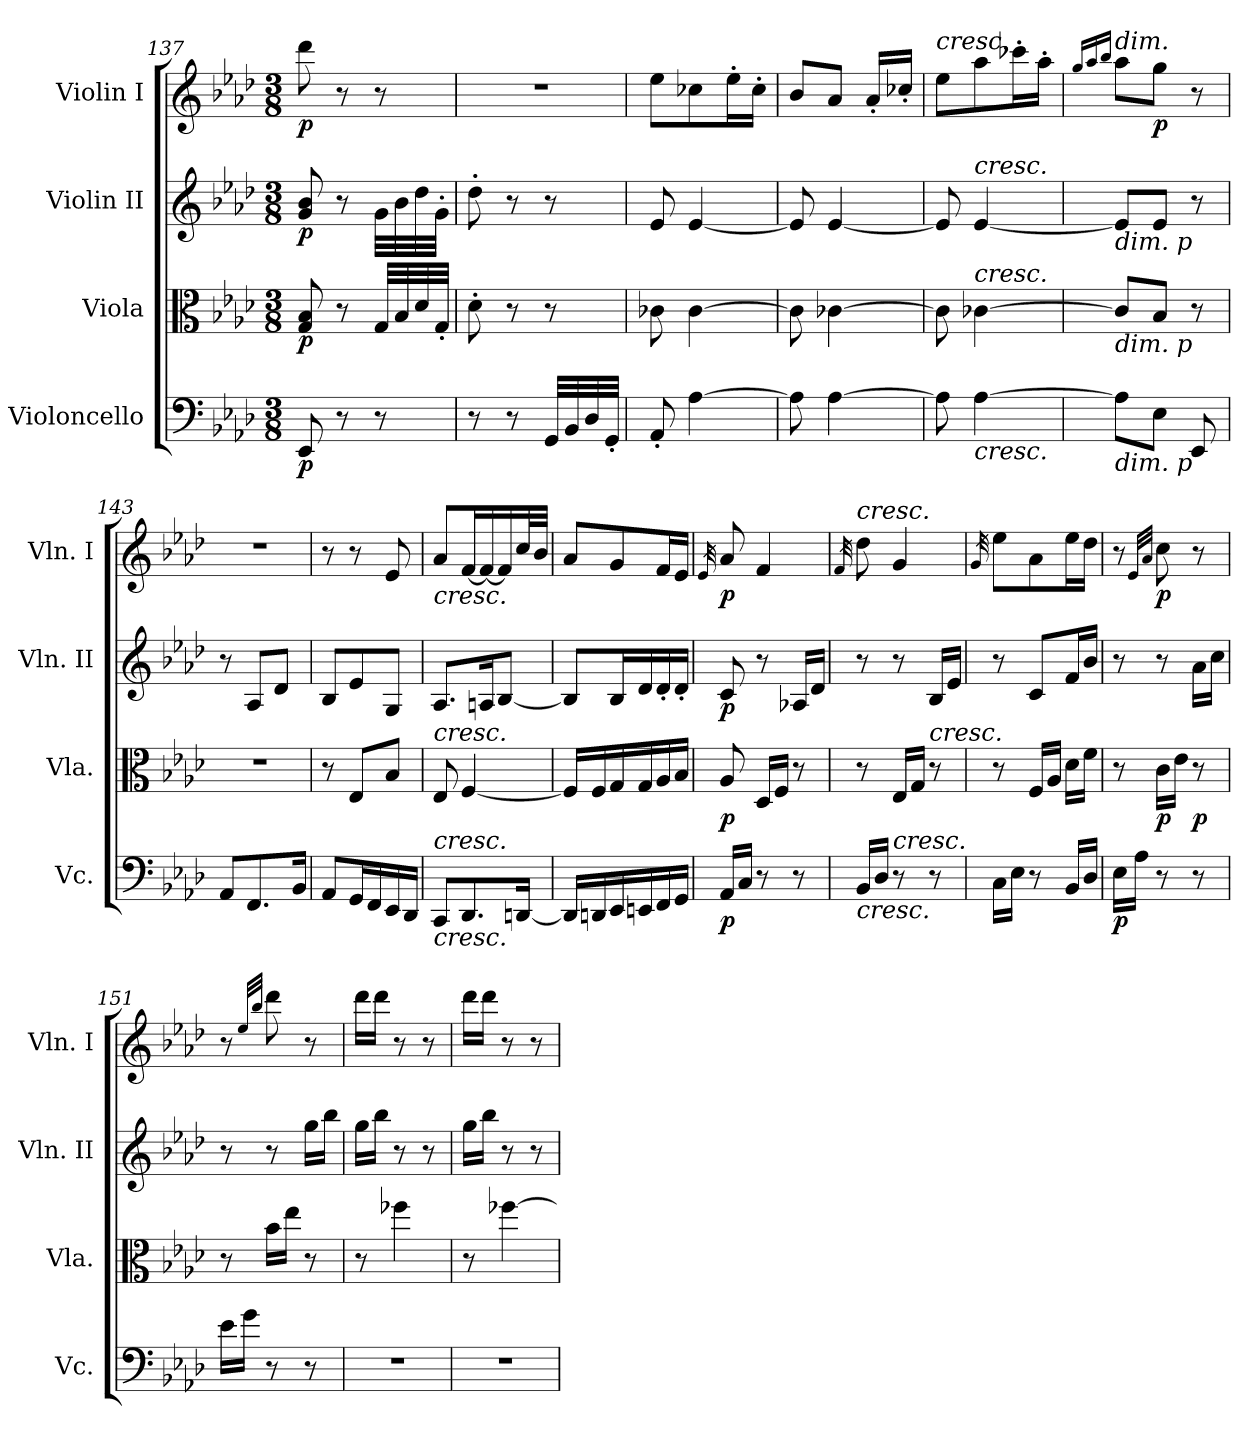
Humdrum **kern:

**kern	**dynam	**kern	**dynam	**kern	**dynam	**kern	**dynam
*part4	*part4	*part3	*part3	*part2	*part2	*part1	*part1
*staff4	*staff4	*staff3	*staff3	*staff2	*staff2	*staff1	*staff1
*I"Violoncello	*	*I"Viola	*	*I"Violin II	*	*I"Violin I	*
*I'Vc.	*	*I'Vla.	*	*I'Vln. II	*	*I'Vln. I	*
*clefF4	*	*clefC3	*	*clefG2	*	*clefG2	*
*k[b-e-a-d-]	*	*k[b-e-a-d-]	*	*k[b-e-a-d-]	*	*k[b-e-a-d-]	*
*A-:	*	*A-:	*	*A-:	*	*A-:	*
*M3/8	*	*M3/8	*	*M3/8	*	*M3/8	*
=137	=137	=137	=137	=137	=137	=137	=137
!	!LO:DY:b	!	!LO:DY:b	!	!LO:DY:b	!	!LO:DY:b
8EE-/	p	8G/ 8B-/	p	8g/ 8b-/	p	8ddd-\	p
8r	.	8r	.	8r	.	8r	.
8r	.	32G/LLL	.	32g\LLL	.	8r	.
.	.	32B-/	.	32b-\	.	.	.
.	.	32d-/	.	32dd-\	.	.	.
.	.	32G'/JJJ	.	32g'\JJJ	.	.	.
=138	=138	=138	=138	=138	=138	=138	=138
8r	.	8d-'\	.	8dd-'\	.	4.r	.
8r	.	8r	.	8r	.	.	.
32GG/LLL	.	8r	.	8r	.	.	.
32BB-/	.	.	.	.	.	.	.
32D-/	.	.	.	.	.	.	.
32GG'/JJJ	.	.	.	.	.	.	.
=139	=139	=139	=139	=139	=139	=139	=139
8AA-'/	.	8c-X\	.	8e-/	.	8ee-\L	.
[4A-\	.	[4c-\	.	[4e-/	.	8cc-X\	.
.	.	.	.	.	.	16ee-'\L	.
.	.	.	.	.	.	16cc-'\JJ	.
=140	=140	=140	=140	=140	=140	=140	=140
8A-\]	.	8c-\]	.	8e-/]	.	8b-/L	.
[4A-\	.	[4c-X\	.	[4e-/	.	8a-/J	.
.	.	.	.	.	.	16a-'/LL	.
.	.	.	.	.	.	16cc-X'/JJ	.
=141	=141	=141	=141	=141	=141	=141	=141
!	!	!	!	!	!	!LO:TX:a:i:t=cresc.	!
8A-\]	.	8c-\]	.	8e-/]	.	8ee-\L	.
!	!	!	!	!LO:TX:a:i:t=cresc.	!	!	!
!	!	!LO:TX:a:i:t=cresc.	!	!	!	!	!
!LO:TX:b:i:t=cresc.	!	!	!	!	!	!	!
[4A-\	.	[4c-X\	.	[4e-/	.	8aa-\	.
.	.	.	.	.	.	16ccc-X'\L	.
.	.	.	.	.	.	16aa-'\JJ	.
=142	=142	=142	=142	=142	=142	=142	=142
.	.	.	.	.	.	16qgg/LL	.
.	.	.	.	.	.	16qaa-/	.
.	.	.	.	.	.	16qbb-/JJ	.
!	!	!	!	!	!	!LO:TX:a:i:t=dim.	!
!	!	!	!	!LO:TX:b:i:t=dim. p	!	!	!
!	!	!LO:TX:b:i:t=dim. p	!	!	!	!	!
!LO:TX:b:i:t=dim. p	!	!	!	!	!	!	!
8A-\L]	.	8c-/L]	.	8e-/L]	.	8aa-\L	.
!	!	!	!	!	!	!	!LO:DY:b
8E-\J	.	8B-/J	.	8e-/J	.	8gg\J	p
8EE-/	.	8r	.	8r	.	8r	.
=143	=143	=143	=143	=143	=143	=143	=143
8AA-/L	.	4.r	.	8r	.	4.r	.
8.FF/	.	.	.	8A-/L	.	.	.
.	.	.	.	8d-/J	.	.	.
16BB-/Jk	.	.	.	.	.	.	.
=144	=144	=144	=144	=144	=144	=144	=144
8AA-/L	.	8r	.	8B-/L	.	8r	.
16GG/L	.	8E-/L	.	8e-/	.	8r	.
16FF/	.	.	.	.	.	.	.
16EE-/	.	8B-/J	.	8G/J	.	8e-/	.
16DD-/JJ	.	.	.	.	.	.	.
=145	=145	=145	=145	=145	=145	=145	=145
!	!	!	!	!	!	!LO:TX:b:i:t=cresc.	!
!	!	!LO:TX:a:i:t=cresc.	!	!	!	!	!
!LO:TX:b:i:t=cresc.	!	!	!	!	!	!	!
!LO:TX:a:i:t=cresc.	!	!	!	!	!	!	!
8CC/L	.	8E-/	.	8.A-/L	.	8a-/L	.
8.DD-/	.	[4F/	.	.	.	[16f/L	.
.	.	.	.	16An/K	.	16f/_	.
.	.	.	.	[8B-/J	.	16f/]	.
[16DDn/Jk	.	.	.	.	.	32cc/L	.
.	.	.	.	.	.	32b-/JJJ	.
=146	=146	=146	=146	=146	=146	=146	=146
16DD/LL]	.	16F/LL]	.	8B-/L]	.	8a-/L	.
16DDn/	.	16F/	.	.	.	.	.
16EE-/	.	16G/	.	16B-/L	.	8g/	.
16EEn/	.	16G/	.	16d-/	.	.	.
16FF/	.	16A-/	.	16d-'/	.	16f/L	.
16GG/JJ	.	16B-/JJ	.	16d-'/JJ	.	16e-/JJ	.
=147	=147	=147	=147	=147	=147	=147	=147
.	.	.	.	.	.	32qe-/	.
!	!LO:DY:b	!	!LO:DY:b	!	!LO:DY:b	!	!LO:DY:b
16AA-/LL	p	8A-/	p	8c/	p	8a-/	p
16C/JJ	.	.	.	.	.	.	.
8r	.	16D-/LL	.	8r	.	4f/	.
.	.	16F/JJ	.	.	.	.	.
8r	.	8r	.	16A-X/LL	.	.	.
.	.	.	.	16d-/JJ	.	.	.
=148	=148	=148	=148	=148	=148	=148	=148
.	.	.	.	.	.	32qf/	.
!	!	!	!	!	!	!LO:TX:a:i:t=cresc.	!
!LO:TX:b:i:t=cresc.	!	!	!	!	!	!	!
16BB-/LL	.	8r	.	8r	.	8dd-\	.
16D-/JJ	.	.	.	.	.	.	.
!LO:TX:a:i:t=cresc.	!	!	!	!	!	!	!
8r	.	16E-/LL	.	8r	.	4g/	.
.	.	16G/JJ	.	.	.	.	.
!	!	!LO:TX:a:i:t=cresc.	!	!	!	!	!
8r	.	8r	.	16B-/LL	.	.	.
.	.	.	.	16e-/JJ	.	.	.
=149	=149	=149	=149	=149	=149	=149	=149
.	.	.	.	.	.	32qg/	.
16C\LL	.	8r	.	8r	.	8ee-\L	.
16E-\JJ	.	.	.	.	.	.	.
8r	.	16F/LL	.	8c/L	.	8a-\	.
.	.	16A-/JJ	.	.	.	.	.
16BB-/LL	.	16d-\LL	.	16f/L	.	16ee-\L	.
16D-/JJ	.	16f\JJ	.	16b-/JJ	.	16dd-\JJ	.
=150	=150	=150	=150	=150	=150	=150	=150
!	!LO:DY:b	!	!	!	!	!	!
16E-\LL	p	8r	.	8r	.	8r	.
16A-\JJ	.	.	.	.	.	.	.
.	.	.	.	.	.	32qe-/LLL	.
.	.	.	.	.	.	32qa-/JJJ	.
!	!	!	!LO:DY:b	!	!	!	!LO:DY:b
8r	.	16c\LL	p	8r	.	8cc\	p
.	.	16e-\JJ	.	.	.	.	.
!	!	!	!LO:DY:b	!	!	!	!
8r	.	8r	p	16a-\LL	.	8r	.
.	.	.	.	16cc\JJ	.	.	.
=151	=151	=151	=151	=151	=151	=151	=151
16e-\LL	.	8r	.	8r	.	8r	.
16g\JJ	.	.	.	.	.	.	.
.	.	.	.	.	.	32qee-/LLL	.
.	.	.	.	.	.	32qbb-/JJJ	.
8r	.	16b-\LL	.	8r	.	8ddd-\	.
.	.	16ee-\JJ	.	.	.	.	.
8r	.	8r	.	16gg\LL	.	8r	.
.	.	.	.	16bb-\JJ	.	.	.
=152	=152	=152	=152	=152	=152	=152	=152
4.r	.	8r	.	16gg\LL	.	16ddd-\LL	.
.	.	.	.	16bb-\JJ	.	16ddd-\JJ	.
.	.	4ff-X\	.	8r	.	8r	.
.	.	.	.	8r	.	8r	.
=153	=153	=153	=153	=153	=153	=153	=153
4.r	.	8r	.	16gg\LL	.	16ddd-\LL	.
.	.	.	.	16bb-\JJ	.	16ddd-\JJ	.
.	.	[4ff-X\	.	8r	.	8r	.
.	.	.	.	8r	.	8r	.
=	=	=	=	=	=	=	=
*-	*-	*-	*-	*-	*-	*-	*-
